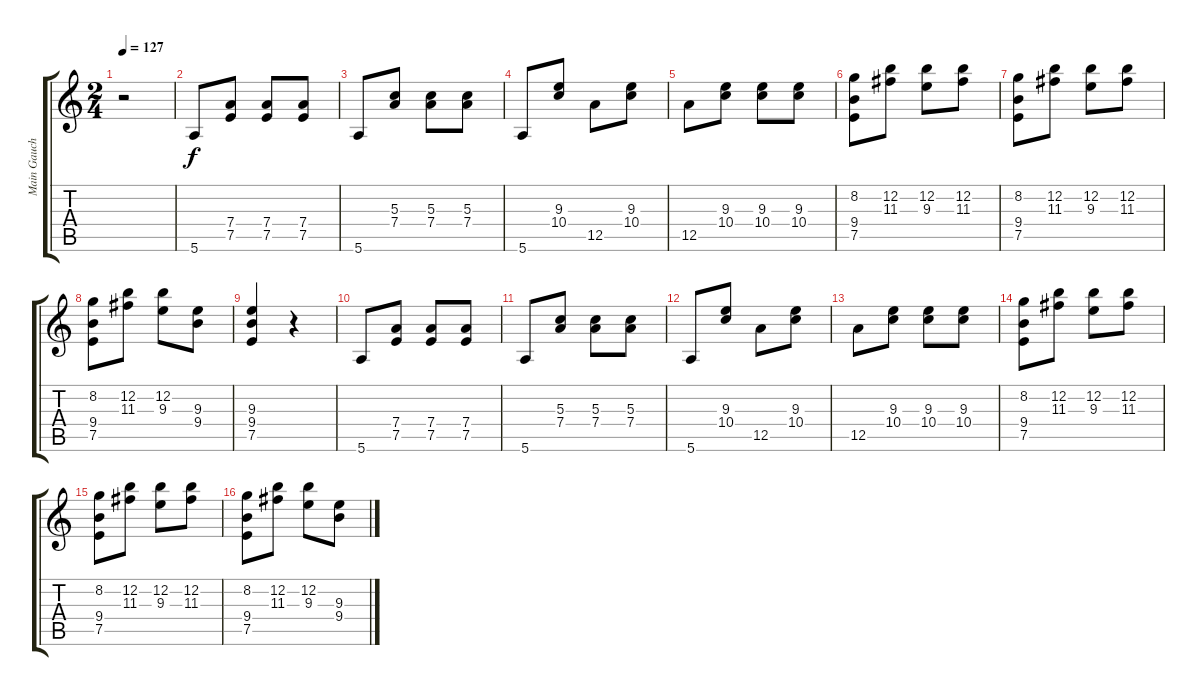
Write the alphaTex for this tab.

\track ("Main Gauche" "Main Gauch") {instrument electricguitarjazz}
\staff {score tabs}
\tuning (E4 B3 G3 D3 A2 E2) {hide}
\ts (2 4)
\tempo 127
\clef g2
\ks c
r.2{dy f instrument electricguitarjazz} |
5.6.8 (7.4 7.5).8 (7.4 7.5).8 (7.4 7.5).8 |
5.6.8 (5.3 7.4).8 (5.3 7.4).8 (5.3 7.4).8 |
5.6.8 (9.3 10.4).8 12.5.8 (9.3 10.4).8 |
12.5.8 (9.3 10.4).8 (9.3 10.4).8 (9.3 10.4).8 |
(8.2 9.4 7.5).8 (12.2 11.3).8 (12.2 9.3).8 (12.2 11.3).8 |
(8.2 9.4 7.5).8 (12.2 11.3).8 (12.2 9.3).8 (12.2 11.3).8 |
(8.2 9.4 7.5).8 (12.2 11.3).8 (12.2 9.3).8 (9.3 9.4).8 |
(9.3 9.4 7.5).4 r.4 |
5.6.8 (7.4 7.5).8 (7.4 7.5).8 (7.4 7.5).8 |
5.6.8 (5.3 7.4).8 (5.3 7.4).8 (5.3 7.4).8 |
5.6.8 (9.3 10.4).8 12.5.8 (9.3 10.4).8 |
12.5.8 (9.3 10.4).8 (9.3 10.4).8 (9.3 10.4).8 |
(8.2 9.4 7.5).8 (12.2 11.3).8 (12.2 9.3).8 (12.2 11.3).8 |
(8.2 9.4 7.5).8 (12.2 11.3).8 (12.2 9.3).8 (12.2 11.3).8 |
(8.2 9.4 7.5).8 (12.2 11.3).8 (12.2 9.3).8 (9.3 9.4).8
